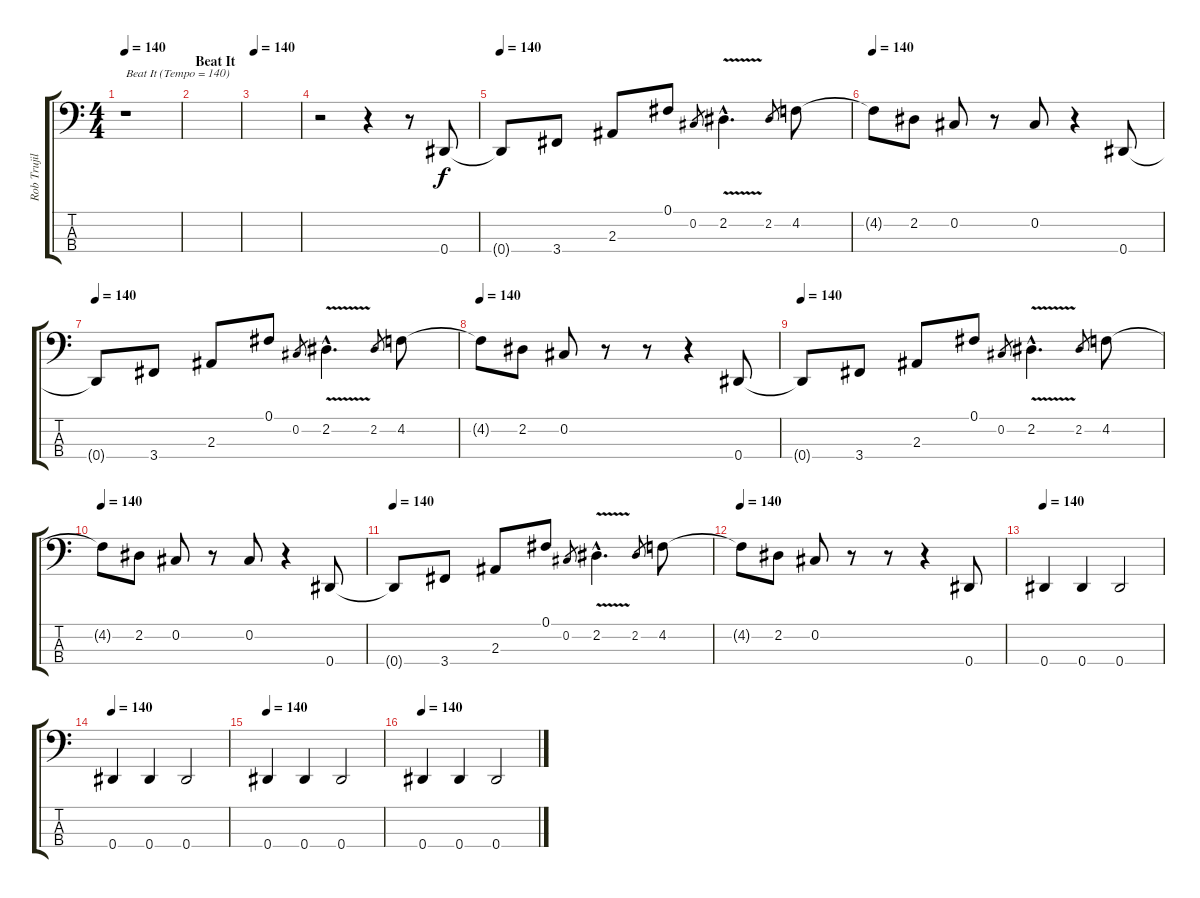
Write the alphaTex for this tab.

\track ("Rob Trujillo" "Rob Trujil") {instrument electricbassfinger}
\staff {score tabs}
\tuning (Gb2 Db2 Ab1 Eb1) {hide}
\ts (4 4)
\tempo 140
\clef f4
\ks c
r.1{txt "Beat It (Tempo = 140)" dy f} |
\section ("" "Beat It ")
|
\tempo 140
|
r.2 r.4 r.8 0.4.8 |
\tempo 140
0.4{t}.8 3.4.8 2.3.8 0.1.8 0.2.8{gr} 2.2{v hac}.4{d} 2.2.8{gr} 4.2.8 |
\tempo 140
4.2{t}.8 2.2.8 0.2.8 r.8 0.2.8 r.4 0.4.8 |
\tempo 140
0.4{t}.8 3.4.8 2.3.8 0.1.8 0.2.8{gr} 2.2{v hac}.4{d} 2.2.8{gr} 4.2.8 |
\tempo 140
4.2{t}.8 2.2.8 0.2.8 r.8 r.8 r.4 0.4.8 |
\tempo 140
0.4{t}.8 3.4.8 2.3.8 0.1.8 0.2.8{gr} 2.2{v hac}.4{d} 2.2.8{gr} 4.2.8 |
\tempo 140
4.2{t}.8 2.2.8 0.2.8 r.8 0.2.8 r.4 0.4.8 |
\tempo 140
0.4{t}.8 3.4.8 2.3.8 0.1.8 0.2.8{gr} 2.2{v hac}.4{d} 2.2.8{gr} 4.2.8 |
\tempo 140
4.2{t}.8 2.2.8 0.2.8 r.8 r.8 r.4 0.4.8 |
\tempo 140
0.4.4 0.4.4 0.4.2 |
\tempo 140
0.4.4 0.4.4 0.4.2 |
\tempo 140
0.4.4 0.4.4 0.4.2 |
\tempo 140
0.4.4 0.4.4 0.4.2
